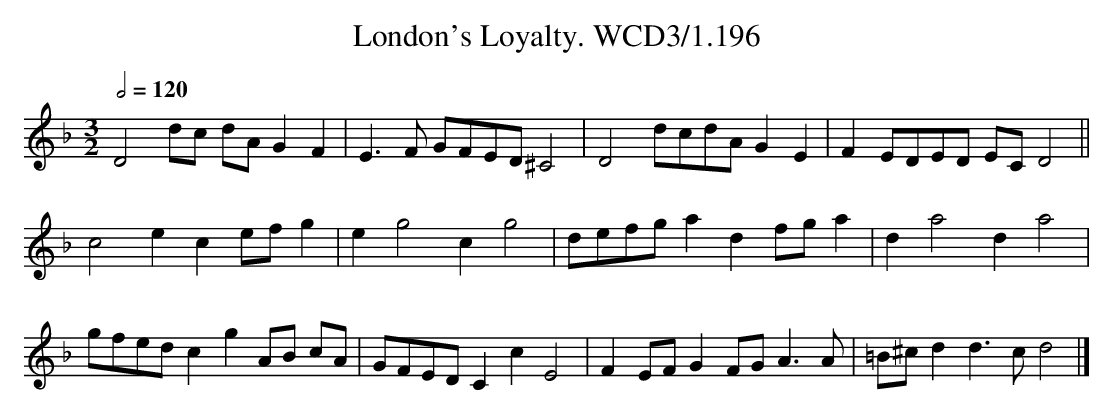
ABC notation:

X:1
T:London's Loyalty. WCD3/1.196
M:3/2
L:1/8
Q:1/2=120
K:Dm
D4 dc dA G2F2|E3F GFED ^C4|\
D4dcdA G2E2|F2 EDED EC D4||
c4 e2c2 efg2|e2g4 c2g4|\
defga2 d2fga2|d2a4 d2a4|
gfed c2g2 AB cA|GFED C2 c2E4|\
F2EF G2FG A3A|=B^cd2 d3c d4|]
